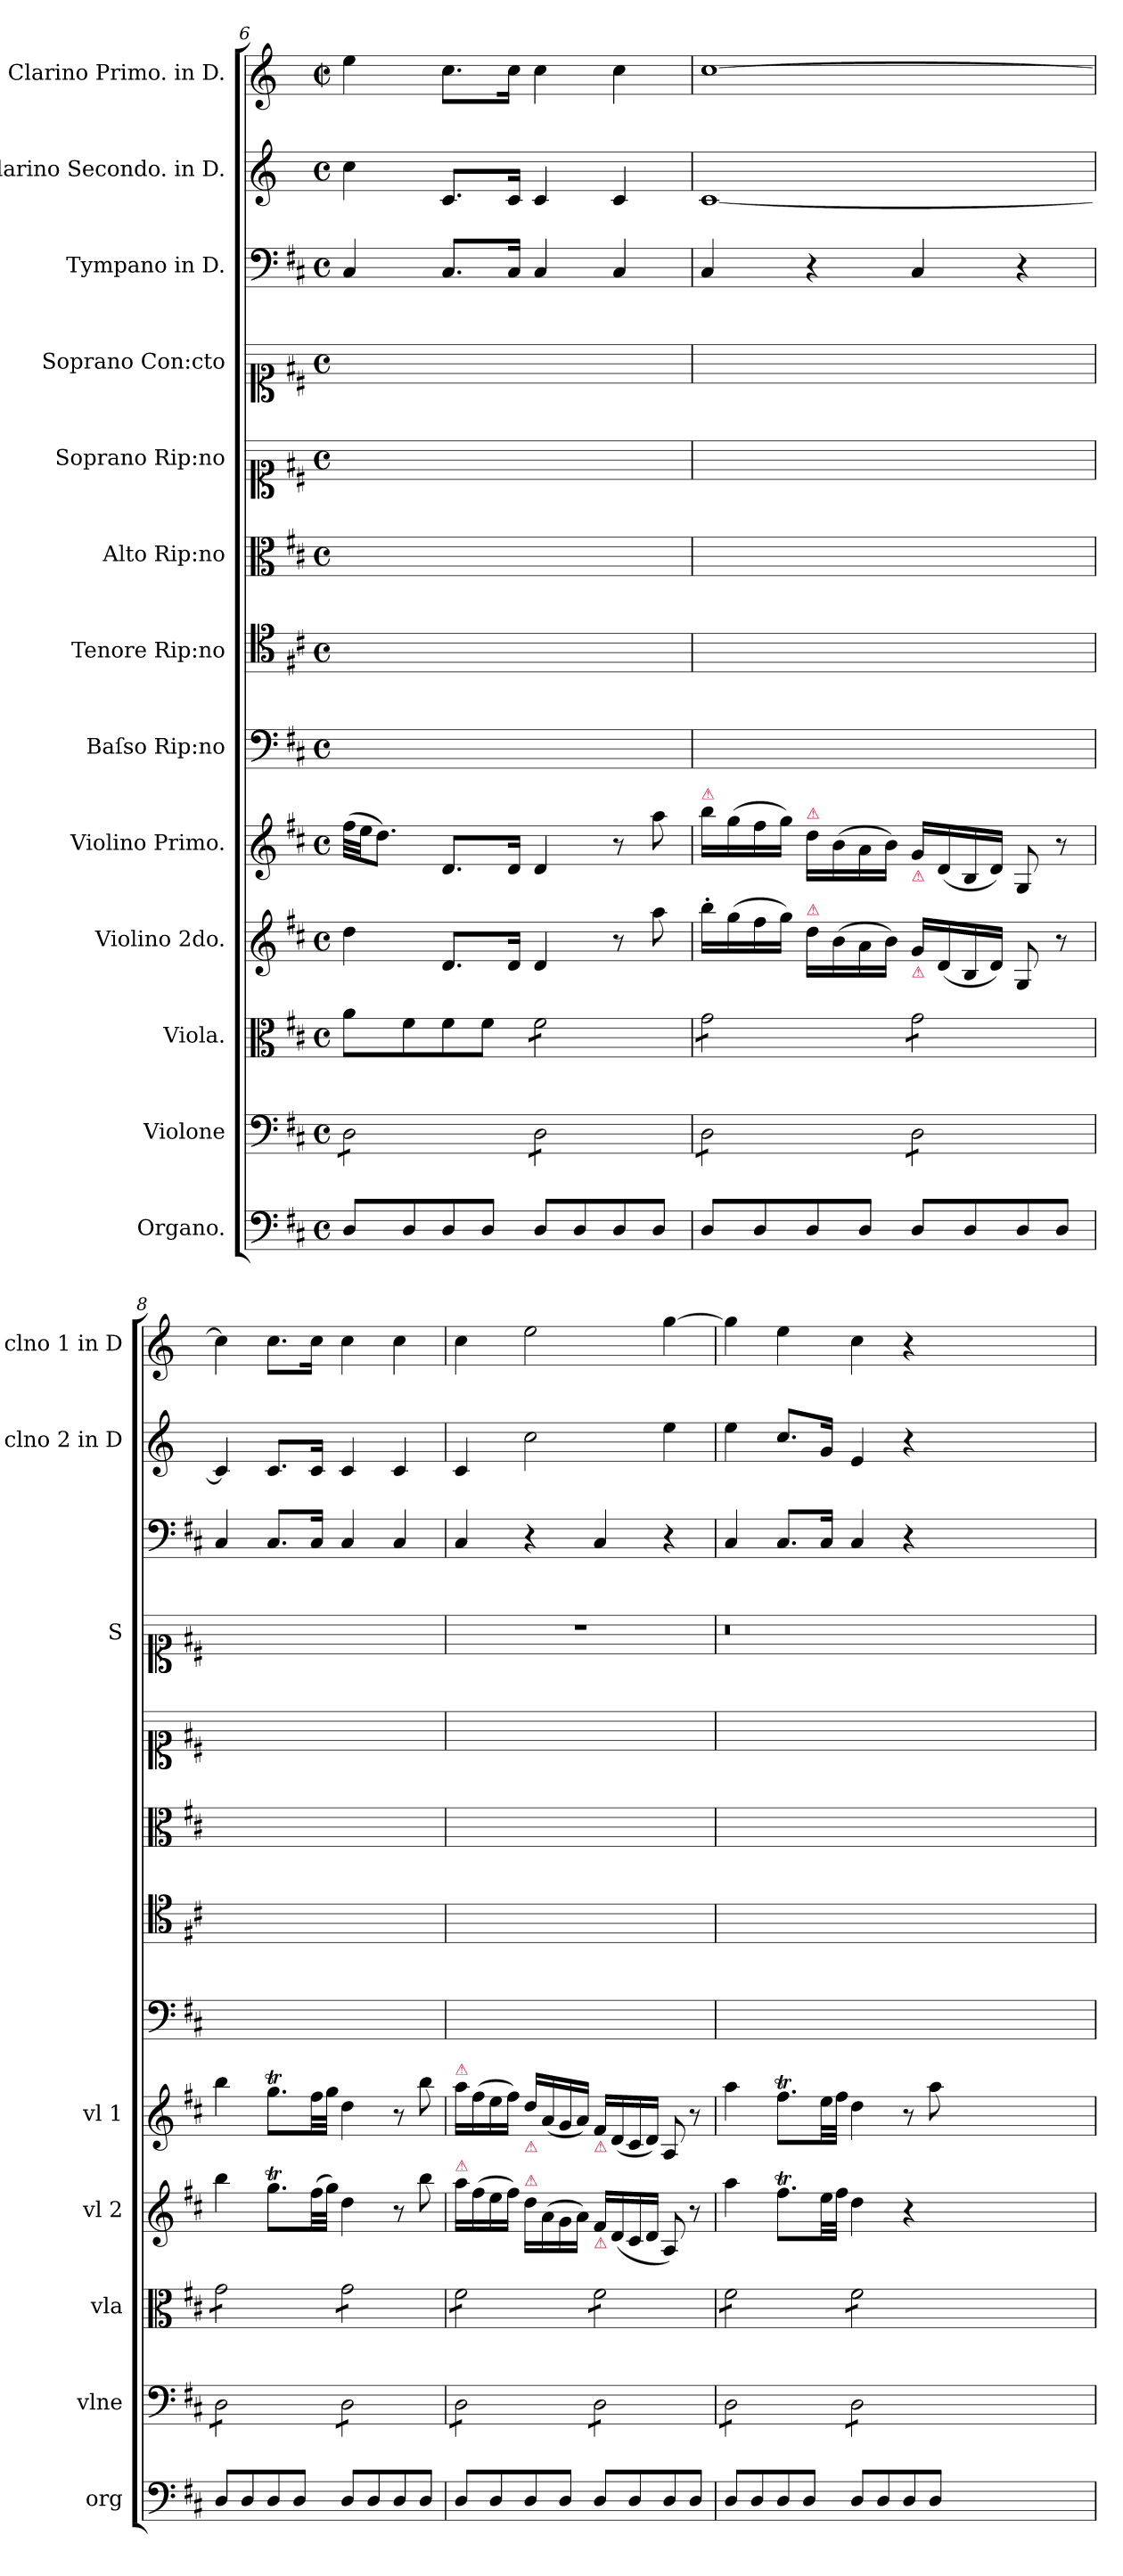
**kern	**kern	**kern	**kern	**kern	**kern	**kern	**kern	**kern	**kern	**kern	**kern	**kern
*part13	*part12	*part11	*part10	*part9	*part8	*part7	*part6	*part5	*part4	*part3	*part2	*part1
*staff13	*staff12	*staff11	*staff10	*staff9	*staff8	*staff7	*staff6	*staff5	*staff4	*staff3	*staff2	*staff1
*I"Organo.	*I"Violone	*I"Viola.	*I"Violino 2do.	*I"Violino Primo.	*I"Baſso Rip:no	*I"Tenore Rip:no	*I"Alto Rip:no	*I"Soprano Rip:no	*I"Soprano Con:cto	*I"Tympano in D.	*I"Clarino Secondo. in D.	*I"Clarino Primo. in D.
*I'org	*I'vlne	*I'vla	*I'vl 2	*I'vl 1	*	*	*	*	*I'S	*	*I'clno 2 in D	*I'clno 1 in D
*clefF4	*clefF4	*clefC3	*clefG2	*clefG2	*clefF4	*clefC4	*clefC3	*clefC1	*clefC1	*clefF4	*clefG2	*clefG2
*	*	*	*	*	*	*	*	*	*	*ITrd-1c-1	*ITrd-1c-2	*ITrd-1c-2
*k[f#c#]	*k[f#c#]	*k[f#c#]	*k[f#c#]	*k[f#c#]	*k[f#c#]	*k[f#c#]	*k[f#c#]	*k[f#c#]	*k[f#c#]	*k[b-e-a-]	*k[f#c#]	*k[f#c#]
*M4/4	*M4/4	*M4/4	*M4/4	*M4/4	*M4/4	*M4/4	*M4/4	*M4/4	*M4/4	*M4/4	*M4/4	*M4/4
*met(c)	*met(c)	*met(c)	*met(c)	*met(c)	*met(c)	*met(c)	*met(c)	*met(c)	*met(c)	*met(c)	*met(c)	*met(c|)
=6	=6	=6	=6	=6	=6	=6	=6	=6	=6	=6	=6	=6
*	*tremolo	*	*	*	*	*	*	*	*	*	*	*
8D/L	8D\L	8a\L	4dd\	(32ff#\LLL	1ryy	1ryy	1ryy	1ryy	1ryy	4D/	4dd\	4ff#\
.	.	.	.	32ee\JJ	.	.	.	.	.	.	.	.
.	.	.	.	8.dd\J)	.	.	.	.	.	.	.	.
8D/	8D\	8f#\	.	.	.	.	.	.	.	.	.	.
8D/	8D\	8f#\	8.d/L	8.d/L	.	.	.	.	.	8.D/L	8.d/L	8.dd\L
8D/J	8D\J	8f#\J	.	.	.	.	.	.	.	.	.	.
.	.	.	16d/Jk	16d/Jk	.	.	.	.	.	16D/Jk	16d/Jk	16dd\Jk
*	*	*tremolo	*	*	*	*	*	*	*	*	*	*
8D/L	8D\L	8f#\L	4d/	4d/	.	.	.	.	.	4D/	4d/	4dd\
8D/	8D\	8f#\	.	.	.	.	.	.	.	.	.	.
8D/	8D\	8f#\	8r	8r	.	.	.	.	.	4D/	4d/	4dd\
8D/J	8D\J	8f#\J	8aa\	8aa\	.	.	.	.	.	.	.	.
=7	=7	=7	=7	=7	=7	=7	=7	=7	=7	=7	=7	=7
!	!	!	!	!LO:TX:a:color=crimson:t=⚠	!	!	!	!	!	!	!	!
8D/L	8D\L	8g\L	16bb'\LL	16bb\LL	1ryy	1ryy	1ryy	1ryy	1ryy	4D/	[1d	[1dd
.	.	.	(16gg\	(16gg\	.	.	.	.	.	.	.	.
8D/	8D\	8g\	16ff#\	16ff#\	.	.	.	.	.	.	.	.
.	.	.	16gg\JJ)	16gg\JJ)	.	.	.	.	.	.	.	.
!	!	!	!	!LO:TX:a:color=crimson:t=⚠	!	!	!	!	!	!	!	!
!	!	!	!LO:TX:a:color=crimson:t=⚠	!	!	!	!	!	!	!	!	!
8D/	8D\	8g\	16dd\LL	16dd\LL	.	.	.	.	.	4r	.	.
.	.	.	(16b\	(16b\	.	.	.	.	.	.	.	.
8D/J	8D\J	8g\J	16a\	16a\	.	.	.	.	.	.	.	.
.	.	.	16b\JJ)	16b\JJ)	.	.	.	.	.	.	.	.
!	!	!	!	!LO:TX:b:color=crimson:t=⚠	!	!	!	!	!	!	!	!
!	!	!	!LO:TX:b:color=crimson:t=⚠	!	!	!	!	!	!	!	!	!
8D/L	8D\L	8g\L	16g/LL	16g/LL	.	.	.	.	.	4D/	.	.
.	.	.	(16d/	(16d/	.	.	.	.	.	.	.	.
8D/	8D\	8g\	16B/	16B/	.	.	.	.	.	.	.	.
.	.	.	16d/JJ)	16d/JJ)	.	.	.	.	.	.	.	.
8D/	8D\	8g\	8G/	8G/	.	.	.	.	.	4r	.	.
8D/J	8D\J	8g\J	8r	8r	.	.	.	.	.	.	.	.
=8	=8	=8	=8	=8	=8	=8	=8	=8	=8	=8	=8	=8
8D/L	8D\L	8g\L	4bb\	4bb\	1ryy	1ryy	1ryy	1ryy	1ryy	4D/	4d/]	4dd\]
8D/	8D\	8g\	.	.	.	.	.	.	.	.	.	.
8D/	8D\	8g\	8.ggT\L	8.ggT\L	.	.	.	.	.	8.D/L	8.d/L	8.dd\L
8D/J	8D\J	8g\J	.	.	.	.	.	.	.	.	.	.
.	.	.	(32ff#\LL	32ff#\LL	.	.	.	.	.	16D/Jk	16d/Jk	16dd\Jk
.	.	.	32gg\JJJ)	32gg\JJJ	.	.	.	.	.	.	.	.
8D/L	8D\L	8g\L	4dd\	4dd\	.	.	.	.	.	4D/	4d/	4dd\
8D/	8D\	8g\	.	.	.	.	.	.	.	.	.	.
8D/	8D\	8g\	8r	8r	.	.	.	.	.	4D/	4d/	4dd\
8D/J	8D\J	8g\J	8bb\	8bb\	.	.	.	.	.	.	.	.
=9	=9	=9	=9	=9	=9	=9	=9	=9	=9	=9	=9	=9
!	!	!	!	!LO:TX:a:color=crimson:t=⚠	!	!	!	!	!	!	!	!
!	!	!	!LO:TX:a:color=crimson:t=⚠	!	!	!	!	!	!	!	!	!
8D/L	8D\L	8f#\L	16aa\LL	16aa\LL	1ryy	1ryy	1ryy	1ryy	1r	4D/	4d/	4dd\
.	.	.	(16ff#\	(16ff#\	.	.	.	.	.	.	.	.
8D/	8D\	8f#\	16ee\	16ee\	.	.	.	.	.	.	.	.
.	.	.	16ff#\JJ)	16ff#\JJ)	.	.	.	.	.	.	.	.
!	!	!	!	!LO:TX:b:color=crimson:t=⚠	!	!	!	!	!	!	!	!
!	!	!	!LO:TX:a:color=crimson:t=⚠	!	!	!	!	!	!	!	!	!
8D/	8D\	8f#\	16dd\LL	16dd/LL	.	.	.	.	.	4r	2dd\	2ff#\
.	.	.	(16a\	(16a/	.	.	.	.	.	.	.	.
8D/J	8D\J	8f#\J	16g\	16g/	.	.	.	.	.	.	.	.
.	.	.	16a\JJ)	16a/JJ)	.	.	.	.	.	.	.	.
!	!	!	!	!LO:TX:b:color=crimson:t=⚠	!	!	!	!	!	!	!	!
!	!	!	!LO:TX:b:color=crimson:t=⚠	!	!	!	!	!	!	!	!	!
8D/L	8D\L	8f#\L	16f#/LL	16f#/LL	.	.	.	.	.	4D/	.	.
.	.	.	(16d/	(16d/	.	.	.	.	.	.	.	.
8D/	8D\	8f#\	16c#/	16c#/	.	.	.	.	.	.	.	.
.	.	.	16d/JJ	16d/JJ)	.	.	.	.	.	.	.	.
8D/	8D\	8f#\	8A/)	8A/	.	.	.	.	.	4r	4ff#\	[4aa\
8D/J	8D\J	8f#\J	8r	8r	.	.	.	.	.	.	.	.
=10	=10	=10	=10	=10	=10	=10	=10	=10	=10	=10	=10	=10
8D/L	8D\L	8f#\L	4aa\	4aa\	1ryy	1ryy	1ryy	1ryy	0.r	4D/	4ff#\	4aa\]
8D/	8D\	8f#\	.	.	.	.	.	.	.	.	.	.
8D/	8D\	8f#\	8.ff#t\L	8.ff#t\L	.	.	.	.	.	8.D/L	8.dd/L	4ff#\
8D/J	8D\J	8f#\J	.	.	.	.	.	.	.	.	.	.
.	.	.	32ee\LL	32ee\LL	.	.	.	.	.	16D/Jk	16a/Jk	.
.	.	.	32ff#\JJJ	32ff#\JJJ	.	.	.	.	.	.	.	.
8D/L	8D\L	8f#\L	4dd\	4dd\	.	.	.	.	.	4D/	4f#/	4dd\
8D/	8D\	8f#\	.	.	.	.	.	.	.	.	.	.
8D/	8D\	8f#\	4r	8r	.	.	.	.	.	4r	4r	4r
8D/J	8D\J	8f#\J	.	8aa\	.	.	.	.	.	.	.	.
*	*	*Xtremolo	*	*	*	*	*	*	*	*	*	*
*	*Xtremolo	*	*	*	*	*	*	*	*	*	*	*
0ryy	0ryy	0ryy	0ryy	0ryy	0ryy	0ryy	0ryy	0ryy	.	0ryy	0ryy	0ryy
=	=	=	=	=	=	=	=	=	=	=	=	=
*-	*-	*-	*-	*-	*-	*-	*-	*-	*-	*-	*-	*-
